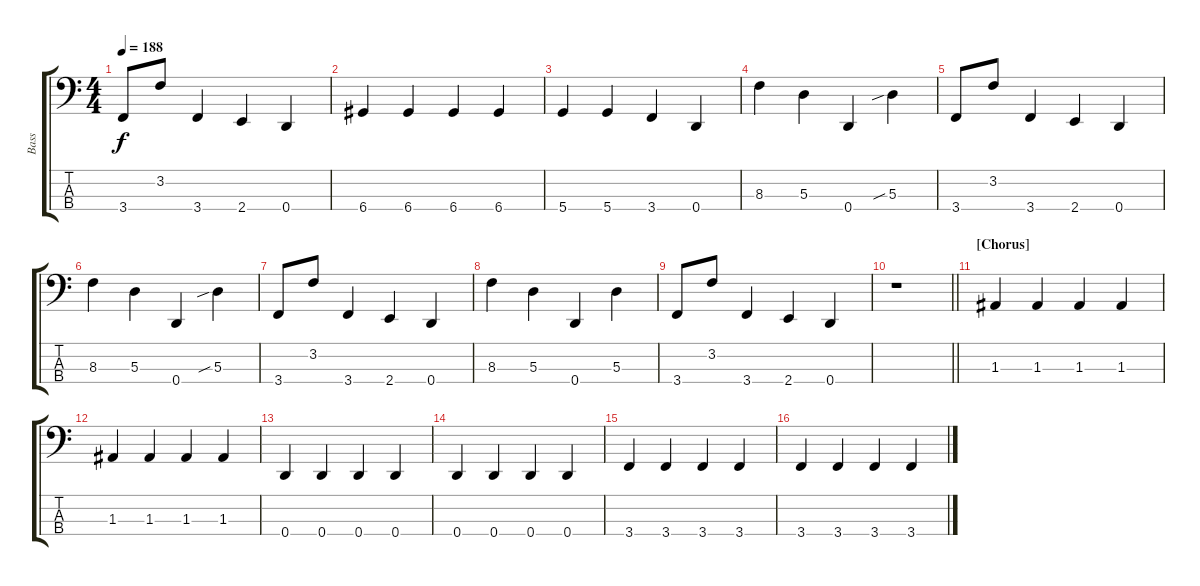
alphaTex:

\track ("Bass" "Bass") {instrument electricbasspick}
\staff {score tabs}
\tuning (G2 D2 A1 D1) {hide}
\ts (4 4)
\tempo 188
\clef f4
\ks c
3.4.8{dy f} 3.2.8 3.4.4 2.4.4 0.4.4 |
6.4.4 6.4.4 6.4.4 6.4.4 |
5.4.4 5.4.4 3.4.4 0.4.4 |
8.3.4 5.3.4 0.4.4 5.3{sib}.4 |
3.4.8 3.2.8 3.4.4 2.4.4 0.4.4 |
8.3.4 5.3.4 0.4.4 5.3{sib}.4 |
3.4.8 3.2.8 3.4.4 2.4.4 0.4.4 |
8.3.4 5.3.4 0.4.4 5.3.4 |
3.4.8 3.2.8 3.4.4 2.4.4 0.4.4 |
\barLineRight lightlight
r.1 |
\section ("" "[Chorus]")
1.3.4 1.3.4 1.3.4 1.3.4 |
1.3.4 1.3.4 1.3.4 1.3.4 |
0.4.4 0.4.4 0.4.4 0.4.4 |
0.4.4 0.4.4 0.4.4 0.4.4 |
3.4.4 3.4.4 3.4.4 3.4.4 |
3.4.4 3.4.4 3.4.4 3.4.4
